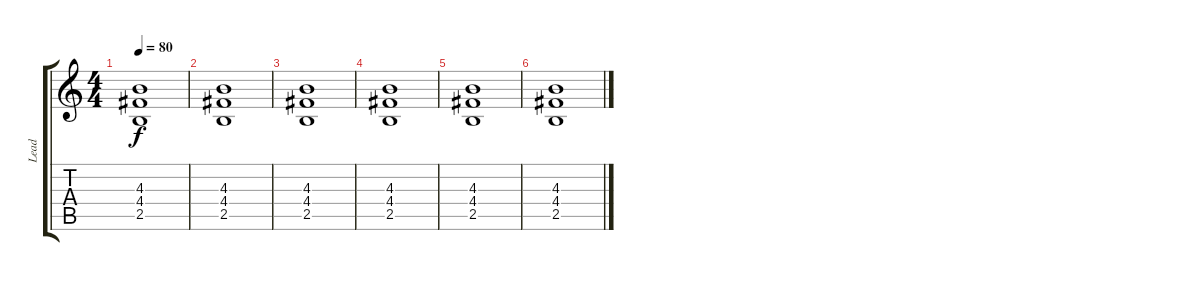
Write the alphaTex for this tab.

\track ("Lead" "Lead") {instrument overdrivenguitar}
\staff {score tabs}
\tuning (E4 B3 G3 D3 A2 E2) {hide}
\ts (4 4)
\tempo 80
\clef g2
\ks c
(4.3 4.4 2.5).1{dy f} |
(4.3 4.4 2.5).1 |
(4.3 4.4 2.5).1 |
(4.3 4.4 2.5).1 |
(4.3 4.4 2.5).1 |
(4.3 4.4 2.5).1
